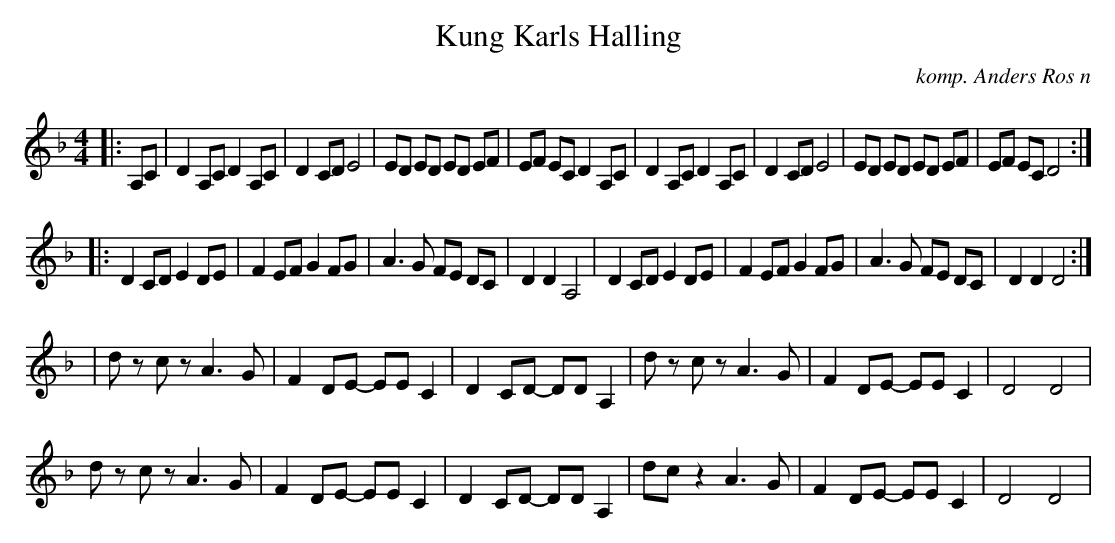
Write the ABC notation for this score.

X:1
T:Kung Karls Halling
O:komp. Anders Ros n
M:4/4
L:1/8
K:Dm
|: A,C | D2 A,C D2 A,C | D2 CD E4 | ED ED ED EF | EF EC D2 A,C | D2 A,C D2 A,C | D2 CD E4 | ED ED ED EF | EF EC D4 :|
|: D2 CD E2 DE | F2 EF G2 FG | A3 G FE DC | D2 D2 A,4 | D2 CD E2 DE | F2 EF G2 FG | A3 G FE DC | D2 D2 D4 :|
| dz cz A3G | F2DE- EE C2 | D2CD- DD A,2| dz cz A3G | F2DE- EE C2 | D4 D4 |
dz cz A3G | F2DE- EE C2 | D2CD- DD A,2| dc z2 A3G | F2DE- EE C2 | D4 D4 |
